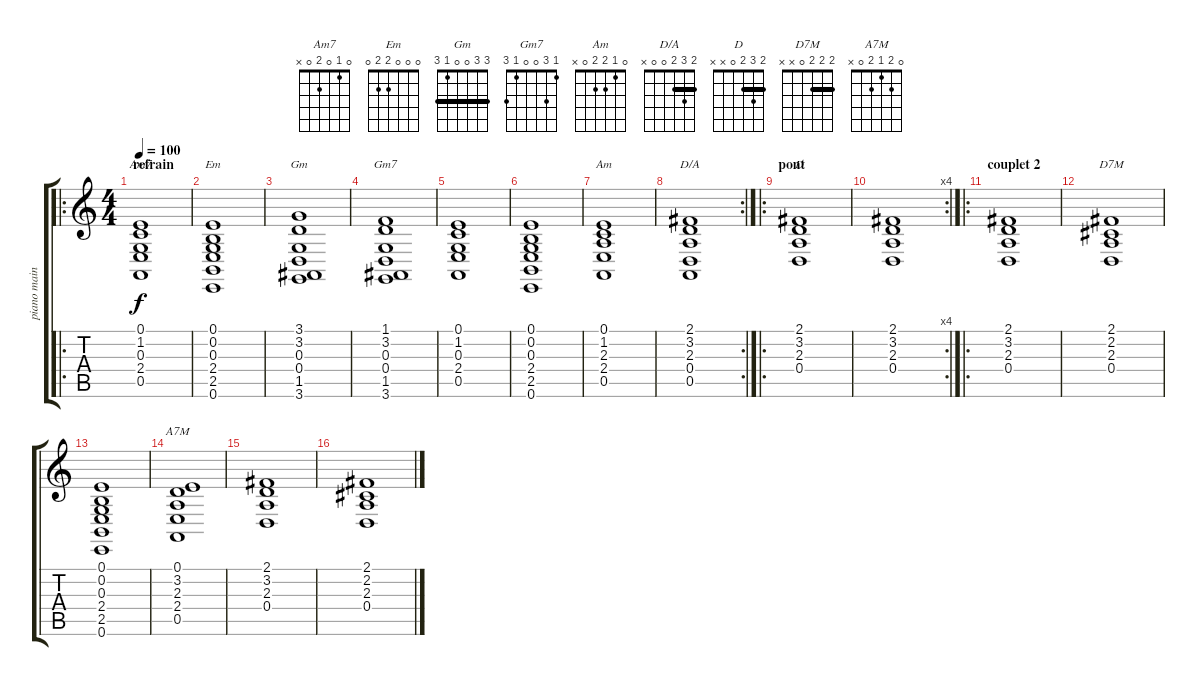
\track ("piano main gauche" "piano main") {instrument acousticgrandpiano}
\staff {score tabs}
\tuning (E4 B3 G3 D3 A2 E2) {hide}
\chord ("Am7" 0 1 0 2 0 x)
\chord ("Em" 0 0 0 2 2 0)
\chord ("Gm" 3 3 0 0 1 3) {barre 3}
\chord ("Gm7" 1 3 0 0 1 3)
\chord ("Am" 0 1 2 2 0 x)
\chord ("D/A" 2 3 2 0 0 x) {barre 2}
\chord ("D" 2 3 2 0 x x) {barre 2}
\chord ("D7M" 2 2 2 0 x x) {barre 2}
\chord ("A7M" 0 2 1 2 0 x)
\ro
\ts (4 4)
\section ("" "refrain")
\tempo 100
\clef g2
\ks c
(0.1 1.2 0.3 2.4 0.5).1{ch "Am7" dy f} |
(0.1 0.2 0.3 2.4 2.5 0.6).1{ch "Em"} |
(3.1 3.2 0.3 0.4 1.5 3.6).1{ch "Gm"} |
(1.1 3.2 0.3 0.4 1.5 3.6).1{ch "Gm7"} |
(0.1 1.2 0.3 2.4 0.5).1 |
(0.1 0.2 0.3 2.4 2.5 0.6).1 |
(0.1 1.2 2.3 2.4 0.5).1{ch "Am"} |
\rc 2
(2.1 3.2 2.3 0.4 0.5).1{ch "D/A"} |
\ro
\section ("" "pont")
(2.1 3.2 2.3 0.4).1{ch "D"} |
\rc 4
(2.1 3.2 2.3 0.4).1 |
\ro
\section ("" "couplet 2")
(2.1 3.2 2.3 0.4).1 |
(2.1 2.2 2.3 0.4).1{ch "D7M"} |
(0.1 0.2 0.3 2.4 2.5 0.6).1 |
(0.1 3.2 2.3 2.4 0.5).1{ch "A7M"} |
(2.1 3.2 2.3 0.4).1 |
(2.1 2.2 2.3 0.4).1
